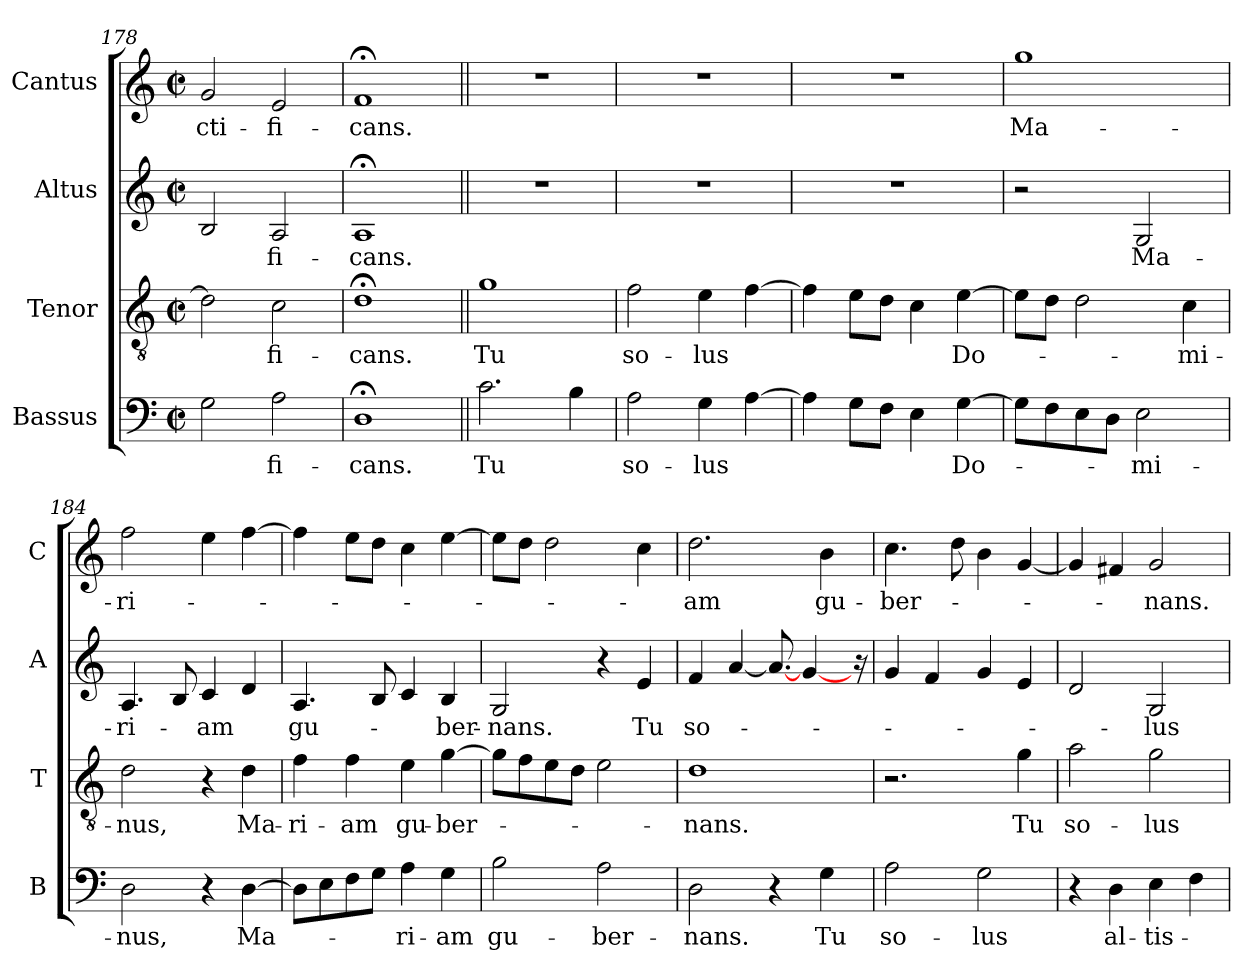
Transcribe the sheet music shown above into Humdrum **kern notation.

**kern	**text	**kern	**text	**kern	**text	**kern	**text
*part4	*part4	*part3	*part3	*part2	*part2	*part1	*part1
*staff4	*staff4	*staff3	*staff3	*staff2	*staff2	*staff1	*staff1
*I"Bassus	*	*I"Tenor	*	*I"Altus	*	*I"Cantus	*
*I'B	*	*I'T	*	*I'A	*	*I'C	*
*clefF4	*	*clefGv2	*	*clefG2	*	*clefG2	*
*k[]	*	*k[]	*	*k[]	*	*k[]	*
*C:	*	*C:	*	*C:	*	*C:	*
*M2/2	*	*M2/2	*	*M2/2	*	*M2/2	*
*met(c|)	*	*met(c|)	*	*met(c|)	*	*met(c|)	*
=178	=178	=178	=178	=178	=178	=178	=178
!	!	!	!	!	!	!	!LO:LY:b
2G\	.	2d\]	.	2B/	.	2g/	-cti-
!	!LO:LY:b	!	!	!	!	!	!
!	!	!	!LO:LY:b	!	!	!	!
!	!	!	!	!	!LO:LY:b	!	!
!	!	!	!	!	!	!	!LO:LY:b
2A\	-fi-	2c\	-fi-	2A/	-fi-	2e/	-fi-
=179	=179	=179	=179	=179	=179	=179	=179
!	!LO:LY:b	!	!	!	!	!	!
!	!	!	!LO:LY:b	!	!	!	!
!	!	!	!	!	!LO:LY:b	!	!
!	!	!	!	!	!	!	!LO:LY:b
1D;<	-cans.	1d;<	-cans.	1A;<	-cans.	1f;<	-cans.
=180||	=180||	=180||	=180||	=180||	=180||	=180||	=180||
!	!LO:LY:b	!	!	!	!	!	!
!	!	!	!LO:LY:b	!	!	!	!
2.c\	Tu	1g	Tu	1r	.	1r	.
4B\	.	.	.	.	.	.	.
=181	=181	=181	=181	=181	=181	=181	=181
!	!LO:LY:b	!	!	!	!	!	!
!	!	!	!LO:LY:b	!	!	!	!
2A\	so-	2f\	so-	1r	.	1r	.
!	!LO:LY:b	!	!	!	!	!	!
!	!	!	!LO:LY:b	!	!	!	!
4G\	-lus	4e\	-lus	.	.	.	.
[4A\	.	[4f\	.	.	.	.	.
=182	=182	=182	=182	=182	=182	=182	=182
4A\]	.	4f\]	.	1r	.	1r	.
8G\L	.	8e\L	.	.	.	.	.
8F\J	.	8d\J	.	.	.	.	.
4E\	.	4c\	.	.	.	.	.
!	!LO:LY:b	!	!	!	!	!	!
!	!	!	!LO:LY:b	!	!	!	!
[4G\	Do-	[4e\	Do-	.	.	.	.
=183	=183	=183	=183	=183	=183	=183	=183
!	!	!	!	!	!	!	!LO:LY:b
8G\L]	.	8e\L]	.	2r	.	1gg	Ma-
8F\	.	8d\J	.	.	.	.	.
8E\	.	2d\	.	.	.	.	.
8D\J	.	.	.	.	.	.	.
!	!LO:LY:b	!	!	!	!	!	!
!	!	!	!	!	!LO:LY:b	!	!
2E\	-mi-	.	.	2G/	Ma-	.	.
!	!	!	!LO:LY:b	!	!	!	!
.	.	4c\	-mi-	.	.	.	.
!!LO:LB:g=z
=184	=184	=184	=184	=184	=184	=184	=184
!	!LO:LY:b	!	!	!	!	!	!
!	!	!	!LO:LY:b	!	!	!	!
!	!	!	!	!	!LO:LY:b	!	!
!	!	!	!	!	!	!	!LO:LY:b
2D\	-nus,	2d\	-nus,	4.A/	-ri-	2ff\	-ri-
.	.	.	.	8B/	.	.	.
!	!	!	!	!	!LO:LY:b	!	!
4r	.	4r	.	4c/	-am	4ee\	.
!	!LO:LY:b	!	!	!	!	!	!
!	!	!	!LO:LY:b	!	!	!	!
[4D\	Ma-	4d\	Ma-	4d/	.	[4ff\	.
=185	=185	=185	=185	=185	=185	=185	=185
!	!	!	!LO:LY:b	!	!	!	!
!	!	!	!	!	!LO:LY:b	!	!
8D\L]	.	4f\	-ri-	4.A/	gu-	4ff\]	.
8E\	.	.	.	.	.	.	.
!	!	!	!LO:LY:b	!	!	!	!
8F\	.	4f\	-am	.	.	8ee\L	.
8G\J	.	.	.	8B/	.	8dd\J	.
!	!LO:LY:b	!	!	!	!	!	!
!	!	!	!LO:LY:b	!	!	!	!
4A\	-ri-	4e\	gu-	4c/	.	4cc\	.
!	!LO:LY:b	!	!	!	!	!	!
!	!	!	!LO:LY:b	!	!	!	!
!	!	!	!	!	!LO:LY:b	!	!
4G\	-am	[4g\	-ber-	4B/	-ber-	[4ee\	.
=186	=186	=186	=186	=186	=186	=186	=186
!	!LO:LY:b	!	!	!	!	!	!
!	!	!	!	!	!LO:LY:b	!	!
2B\	gu-	8g\L]	.	2G/	-nans.	8ee\L]	.
.	.	8f\	.	.	.	8dd\J	.
.	.	8e\	.	.	.	2dd\	.
.	.	8d\J	.	.	.	.	.
!	!LO:LY:b	!	!	!	!	!	!
2A\	-ber-	2e\	.	4r	.	.	.
!	!	!	!	!	!LO:LY:b	!	!
.	.	.	.	4e/	Tu	4cc\	.
=187	=187	=187	=187	=187	=187	=187	=187
!	!LO:LY:b	!	!	!	!	!	!
!	!	!	!LO:LY:b	!	!	!	!
!	!	!	!	!	!LO:LY:b	!	!
!	!	!	!	!	!	!	!LO:LY:b
2D\	-nans.	1d	-nans.	4f/	so-	2.dd\	-am
.	.	.	.	[4a/	.	.	.
4r	.	.	.	8.a/_	.	.	.
.	.	.	.	[4g/	.	.	.
!	!LO:LY:b	!	!	!	!	!	!
!	!	!	!	!	!	!	!LO:LY:b
4G\	Tu	.	.	.	.	4b\	gu-
.	.	.	.	16r	.	.	.
=188	=188	=188	=188	=188	=188	=188	=188
!	!LO:LY:b	!	!	!	!	!	!
!	!	!	!	!	!	!	!LO:LY:b
2A\	so-	2.r	.	4g/	.	4.cc\	-ber-
.	.	.	.	4f/	.	.	.
.	.	.	.	.	.	8dd\	.
!	!LO:LY:b	!	!	!	!	!	!
2G\	-lus	.	.	4g/	.	4b\	.
!	!	!	!LO:LY:b	!	!	!	!
.	.	4g\	Tu	4e/	.	[4g/	.
=189	=189	=189	=189	=189	=189	=189	=189
!	!	!	!LO:LY:b	!	!	!	!
4r	.	2a\	so-	2d/	.	4g/]	.
!	!LO:LY:b	!	!	!	!	!	!
4D\	al-	.	.	.	.	4f#X/	.
!	!LO:LY:b	!	!	!	!	!	!
!	!	!	!LO:LY:b	!	!	!	!
!	!	!	!	!	!LO:LY:b	!	!
!	!	!	!	!	!	!	!LO:LY:b
4E\	-tis-	2g\	-lus	2G/	-lus	2g/	-nans.
4F\	.	.	.	.	.	.	.
=	=	=	=	=	=	=	=
*-	*-	*-	*-	*-	*-	*-	*-
